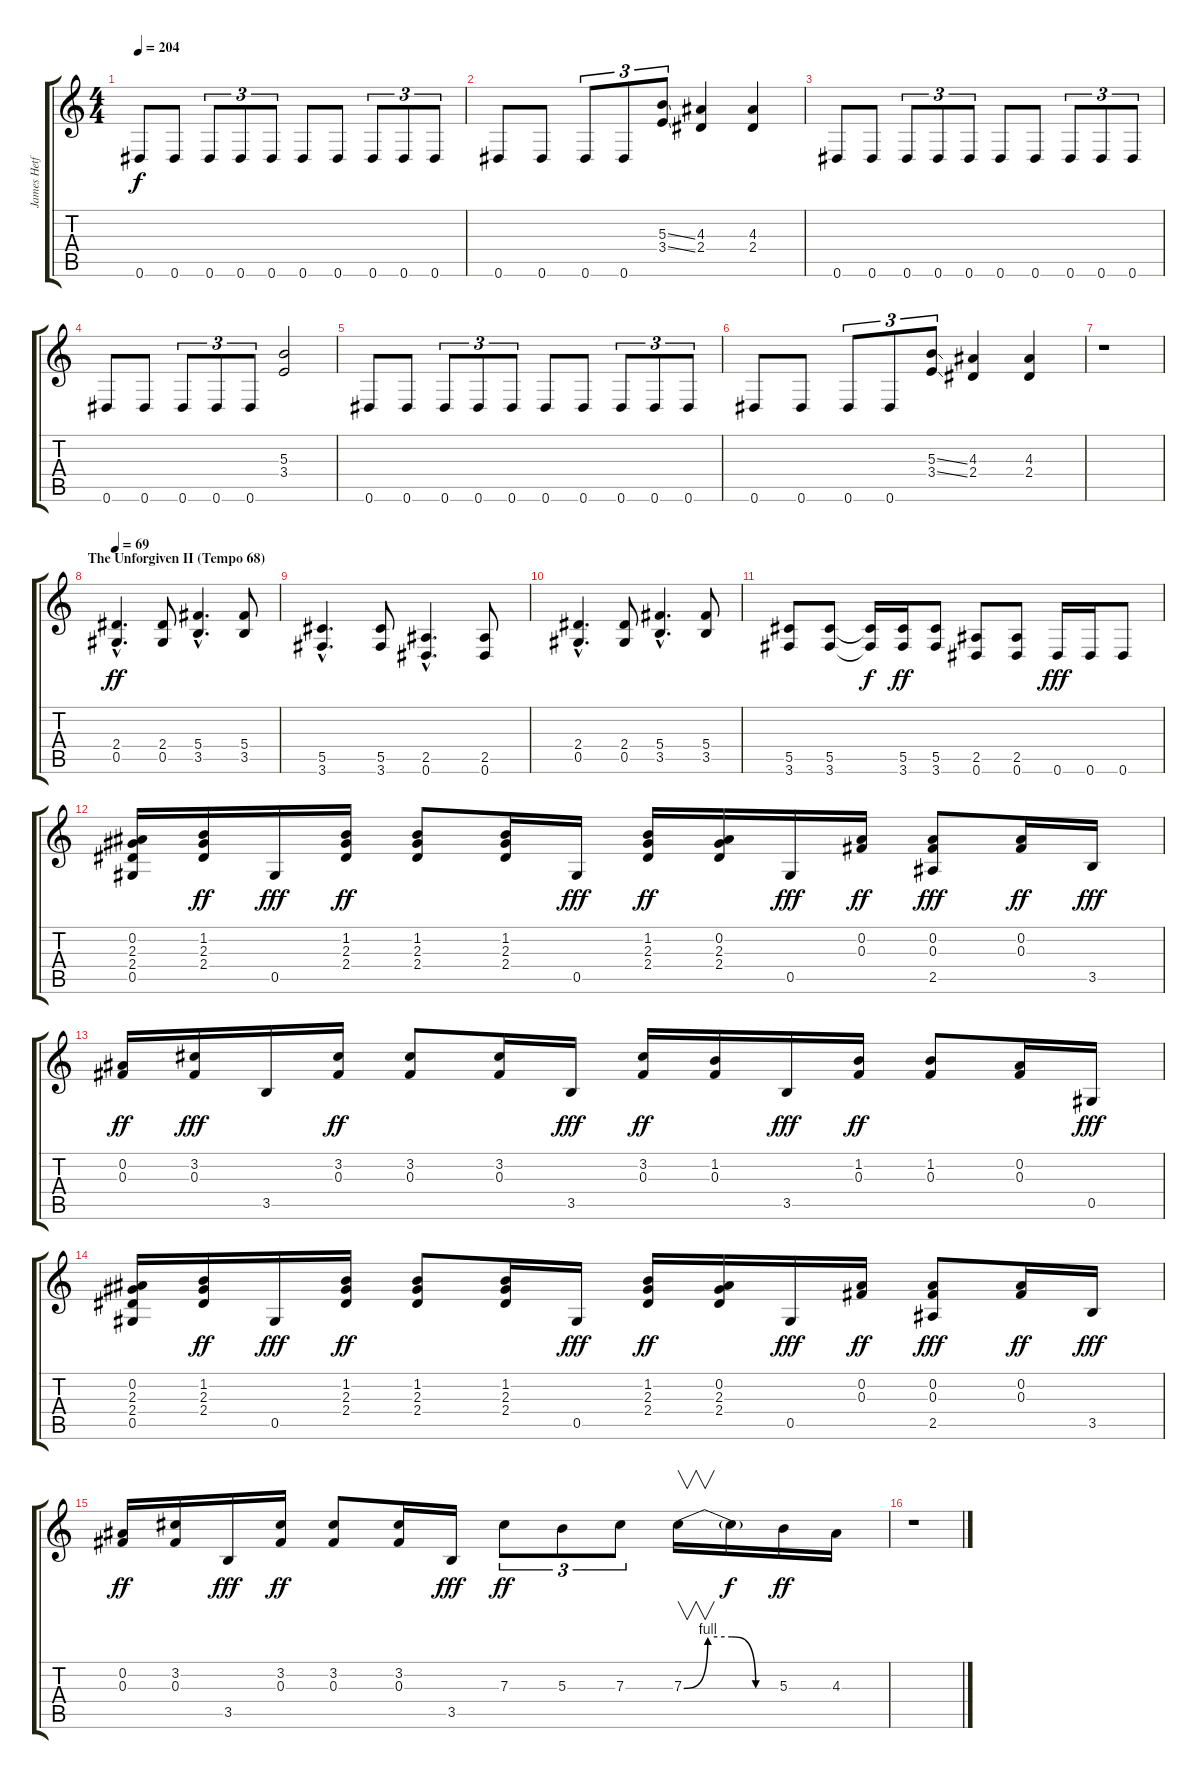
\track ("James Hetfield (Distortion Guitar)" "James Hetf") {instrument distortionguitar}
\staff {score tabs}
\tuning (Eb4 Bb3 Gb3 Db3 Ab2 Eb2) {hide}
\ts (4 4)
\tempo 204
\clef g2
\ks c
0.6.8{dy f} 0.6.8 0.6.8{tu (3 2)} 0.6.8{tu (3 2)} 0.6.8{tu (3 2)} 0.6.8 0.6.8 0.6.8{tu (3 2)} 0.6.8{tu (3 2)} 0.6.8{tu (3 2)} |
0.6.8 0.6.8 0.6.8{tu (3 2)} 0.6.8{tu (3 2)} (5.3{ss} 3.4{ss}).8{tu (3 2)} (4.3 2.4).4 (4.3 2.4).4 |
0.6.8 0.6.8 0.6.8{tu (3 2)} 0.6.8{tu (3 2)} 0.6.8{tu (3 2)} 0.6.8 0.6.8 0.6.8{tu (3 2)} 0.6.8{tu (3 2)} 0.6.8{tu (3 2)} |
0.6.8 0.6.8 0.6.8{tu (3 2)} 0.6.8{tu (3 2)} 0.6.8{tu (3 2)} (5.3 3.4).2 |
0.6.8 0.6.8 0.6.8{tu (3 2)} 0.6.8{tu (3 2)} 0.6.8{tu (3 2)} 0.6.8 0.6.8 0.6.8{tu (3 2)} 0.6.8{tu (3 2)} 0.6.8{tu (3 2)} |
0.6.8 0.6.8 0.6.8{tu (3 2)} 0.6.8{tu (3 2)} (5.3{ss} 3.4{ss}).8{tu (3 2)} (4.3 2.4).4 (4.3 2.4).4 |
r.1 |
\section ("" "The Unforgiven II (Tempo 68)")
\tempo 69
(2.4{hac} 0.5{hac}).4{d dy ff} (2.4 0.5).8 (5.4{hac} 3.5{hac}).4{d} (5.4 3.5).8 |
(5.5{hac} 3.6{hac}).4{d} (5.5 3.6).8 (2.5{hac} 0.6{hac}).4{d} (2.5 0.6).8 |
(2.4{hac} 0.5{hac}).4{d} (2.4 0.5).8 (5.4{hac} 3.5{hac}).4{d} (5.4 3.5).8 |
(5.5 3.6).8 (5.5 3.6).8 (5.5{t} 3.6{t}).16{dy f} (5.5 3.6).16{dy ff} (5.5 3.6).8 (2.5 0.6).8 (2.5 0.6).8 0.6.16{dy fff} 0.6.16 0.6.8 |
(0.2 2.3 2.4 0.5).16 (1.2 2.3 2.4).16{dy ff} 0.5.16{dy fff} (1.2 2.3 2.4).16{dy ff} (1.2 2.3 2.4).8 (1.2 2.3 2.4).16 0.5.16{dy fff} (1.2 2.3 2.4).16{dy ff} (0.2 2.3 2.4).16 0.5.16{dy fff} (0.2 0.3).16{dy ff} (0.2 0.3 2.5).8{dy fff} (0.2 0.3).16{dy ff} 3.5.16{dy fff} |
(0.2 0.3).16{dy ff} (3.2 0.3).16{dy fff} 3.5.16 (3.2 0.3).16{dy ff} (3.2 0.3).8 (3.2 0.3).16 3.5.16{dy fff} (3.2 0.3).16{dy ff} (1.2 0.3).16 3.5.16{dy fff} (1.2 0.3).16{dy ff} (1.2 0.3).8 (0.2 0.3).16 0.5.16{dy fff} |
(0.2 2.3 2.4 0.5).16 (1.2 2.3 2.4).16{dy ff} 0.5.16{dy fff} (1.2 2.3 2.4).16{dy ff} (1.2 2.3 2.4).8 (1.2 2.3 2.4).16 0.5.16{dy fff} (1.2 2.3 2.4).16{dy ff} (0.2 2.3 2.4).16 0.5.16{dy fff} (0.2 0.3).16{dy ff} (0.2 0.3 2.5).8{dy fff} (0.2 0.3).16{dy ff} 3.5.16{dy fff} |
(0.2 0.3).16{dy ff} (3.2 0.3).16 3.5.16{dy fff} (3.2 0.3).16{dy ff} (3.2 0.3).8 (3.2 0.3).16 3.5.16{dy fff} 7.3.8{tu (3 2) dy ff} 5.3.8{tu (3 2)} 7.3.8{tu (3 2)} 7.3{be (custom 0 0 15 4 30 4 45 0 60 0)}.16{v} 7.3{t}.16{dy f} 5.3.16{dy ff} 4.3.16 |
r.1
